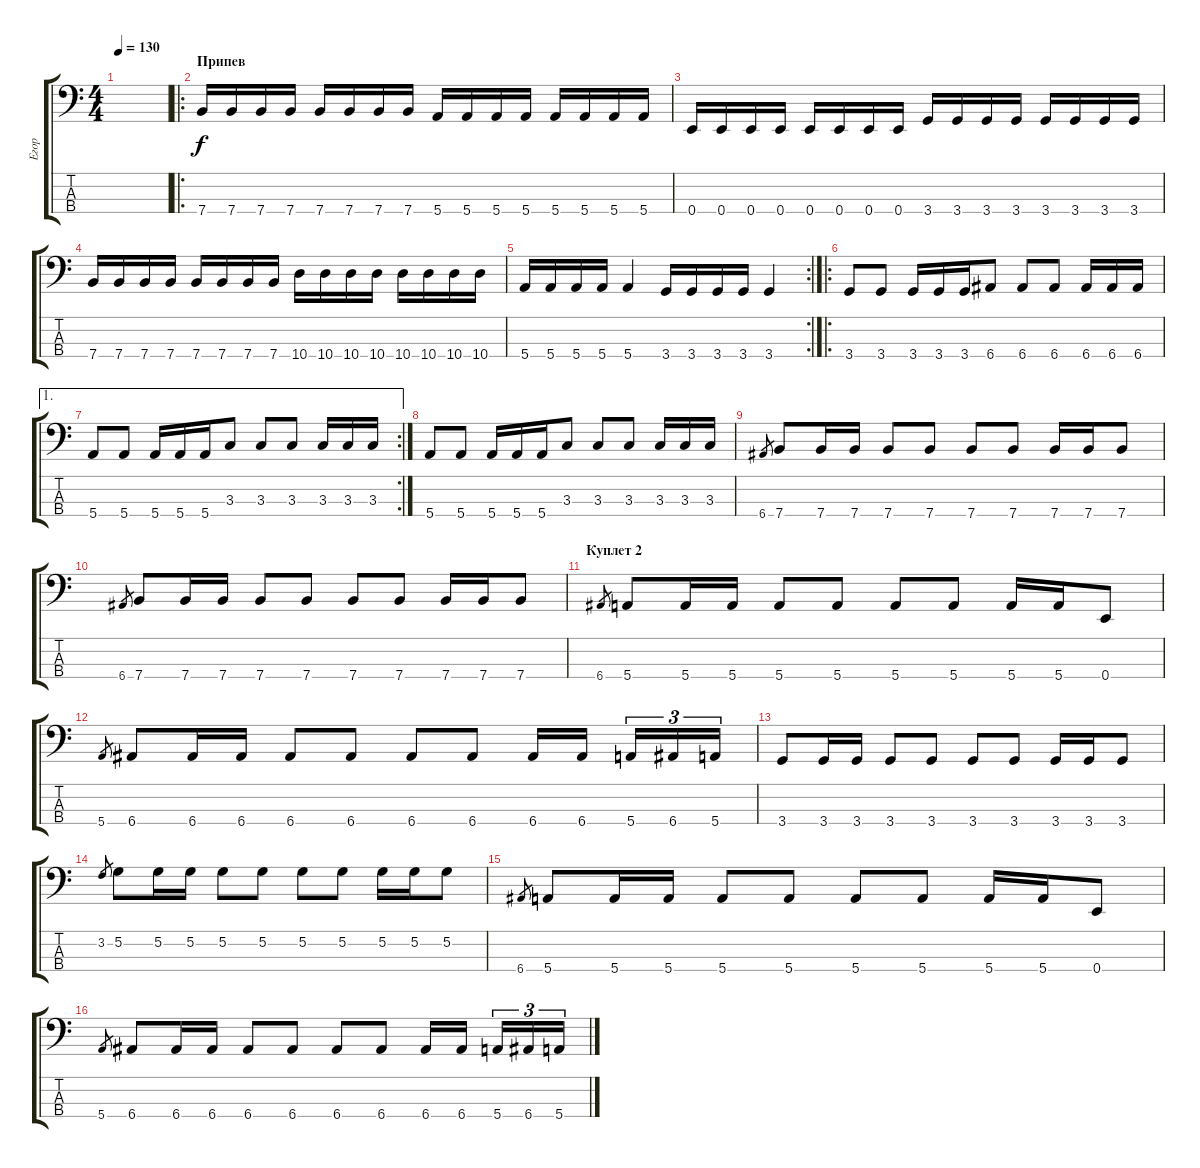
\track ("Егор" "Егор") {instrument electricbasspick}
\staff {score tabs}
\tuning (G2 D2 A1 E1) {hide}
\ts (4 4)
\tempo 130
\clef f4
\ks c
|
\ro
\section ("" "Припев")
7.4.16 7.4.16 7.4.16 7.4.16 7.4.16 7.4.16 7.4.16 7.4.16 5.4.16 5.4.16 5.4.16 5.4.16 5.4.16 5.4.16 5.4.16 5.4.16 |
0.4.16 0.4.16 0.4.16 0.4.16 0.4.16 0.4.16 0.4.16 0.4.16 3.4.16 3.4.16 3.4.16 3.4.16 3.4.16 3.4.16 3.4.16 3.4.16 |
7.4.16 7.4.16 7.4.16 7.4.16 7.4.16 7.4.16 7.4.16 7.4.16 10.4.16 10.4.16 10.4.16 10.4.16 10.4.16 10.4.16 10.4.16 10.4.16 |
\rc 2
5.4.16 5.4.16 5.4.16 5.4.16 5.4.4 3.4.16 3.4.16 3.4.16 3.4.16 3.4.4 |
\ro
3.4.8 3.4.8 3.4.16 3.4.16 3.4.16 6.4.8 6.4.8 6.4.8 6.4.16 6.4.16 6.4.16 |
\ae 1
\rc 2
5.4.8 5.4.8 5.4.16 5.4.16 5.4.16 3.3.8 3.3.8 3.3.8 3.3.16 3.3.16 3.3.16 |
5.4.8 5.4.8 5.4.16 5.4.16 5.4.16 3.3.8 3.3.8 3.3.8 3.3.16 3.3.16 3.3.16 |
6.4.8{gr} 7.4.8 7.4.16 7.4.16 7.4.8 7.4.8 7.4.8 7.4.8 7.4.16 7.4.16 7.4.8 |
6.4.8{gr} 7.4.8 7.4.16 7.4.16 7.4.8 7.4.8 7.4.8 7.4.8 7.4.16 7.4.16 7.4.8 |
\section ("" "Куплет 2")
6.4.8{gr} 5.4.8 5.4.16 5.4.16 5.4.8 5.4.8 5.4.8 5.4.8 5.4.16 5.4.16 0.4.8 |
5.4.8{gr} 6.4.8 6.4.16 6.4.16 6.4.8 6.4.8 6.4.8 6.4.8 6.4.16 6.4.16 5.4.16{tu (3 2)} 6.4.16{tu (3 2)} 5.4.16{tu (3 2)} |
3.4.8 3.4.16 3.4.16 3.4.8 3.4.8 3.4.8 3.4.8 3.4.16 3.4.16 3.4.8 |
3.2.8{gr} 5.2.8 5.2.16 5.2.16 5.2.8 5.2.8 5.2.8 5.2.8 5.2.16 5.2.16 5.2.8 |
6.4.8{gr} 5.4.8 5.4.16 5.4.16 5.4.8 5.4.8 5.4.8 5.4.8 5.4.16 5.4.16 0.4.8 |
5.4.8{gr} 6.4.8 6.4.16 6.4.16 6.4.8 6.4.8 6.4.8 6.4.8 6.4.16 6.4.16 5.4.16{tu (3 2)} 6.4.16{tu (3 2)} 5.4.16{tu (3 2)}
